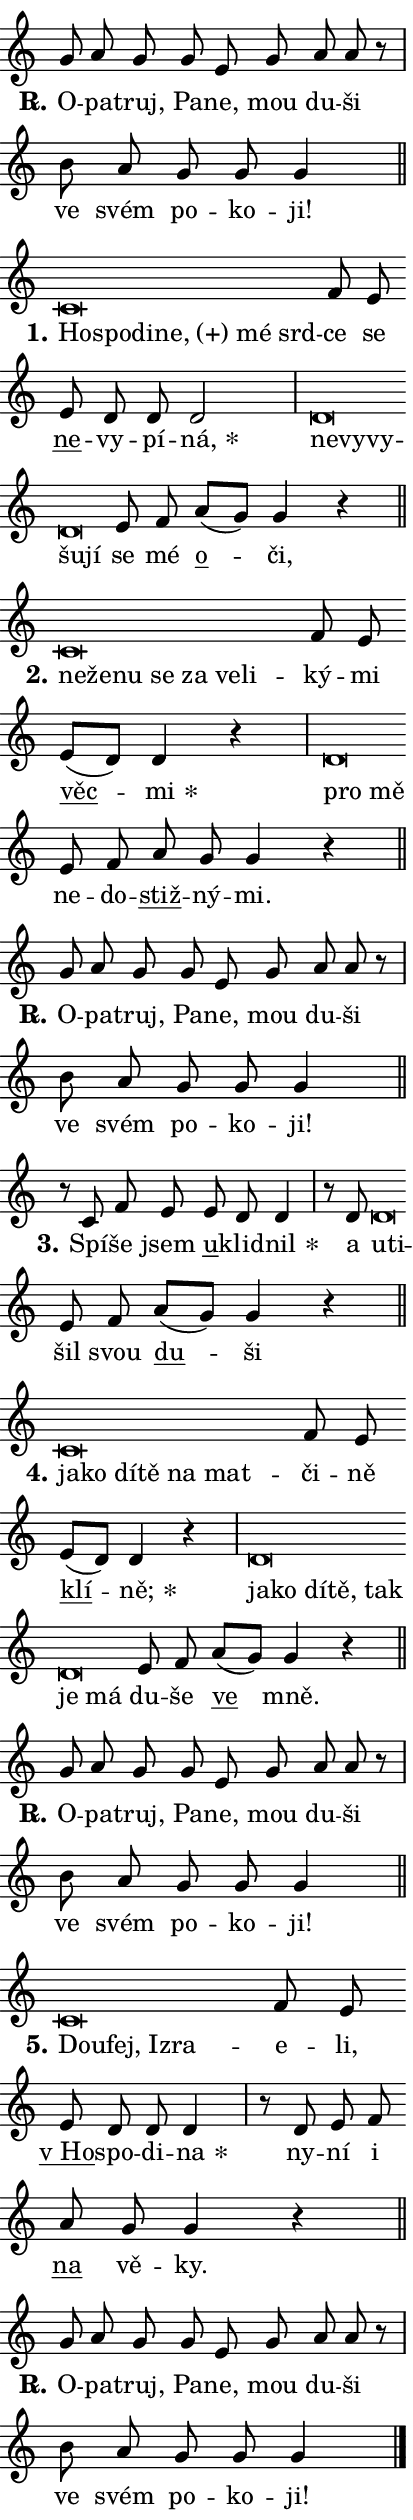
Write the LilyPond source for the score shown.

\version "2.24.0"
\header { tagline = "" }
\paper {
  indent = 0\cm
  top-margin = 0\cm
  right-margin = 0.13\cm % to fit lyric hyphens
  bottom-margin = 0\cm
  left-margin = 0\cm
  paper-width = 7\cm
  page-breaking = #ly:one-page-breaking
  system-system-spacing.basic-distance = #11
  score-system-spacing.basic-distance = #11
  ragged-last = ##f
}


%% Author: Thomas Morley
%% https://lists.gnu.org/archive/html/lilypond-user/2020-05/msg00002.html
#(define (line-position grob)
"Returns position of @var[grob} in current system:
   @code{'start}, if at first time-step
   @code{'end}, if at last time-step
   @code{'middle} otherwise
"
  (let* ((col (ly:item-get-column grob))
         (ln (ly:grob-object col 'left-neighbor))
         (rn (ly:grob-object col 'right-neighbor))
         (col-to-check-left (if (ly:grob? ln) ln col))
         (col-to-check-right (if (ly:grob? rn) rn col))
         (break-dir-left
           (and
             (ly:grob-property col-to-check-left 'non-musical #f)
             (ly:item-break-dir col-to-check-left)))
         (break-dir-right
           (and
             (ly:grob-property col-to-check-right 'non-musical #f)
             (ly:item-break-dir col-to-check-right))))
        (cond ((eqv? 1 break-dir-left) 'start)
              ((eqv? -1 break-dir-right) 'end)
              (else 'middle))))

#(define (tranparent-at-line-position vctor)
  (lambda (grob)
  "Relying on @code{line-position} select the relevant enry from @var{vctor}.
Used to determine transparency,"
    (case (line-position grob)
      ((end) (not (vector-ref vctor 0)))
      ((middle) (not (vector-ref vctor 1)))
      ((start) (not (vector-ref vctor 2))))))

noteHeadBreakVisibility =
#(define-music-function (break-visibility)(vector?)
"Makes @code{NoteHead}s transparent relying on @var{break-visibility}"
#{
  \override NoteHead.transparent =
    #(tranparent-at-line-position break-visibility)
#})

#(define delete-ledgers-for-transparent-note-heads
  (lambda (grob)
    "Reads whether a @code{NoteHead} is transparent.
If so this @code{NoteHead} is removed from @code{'note-heads} from
@var{grob}, which is supposed to be @code{LedgerLineSpanner}.
As a result ledgers are not printed for this @code{NoteHead}"
    (let* ((nhds-array (ly:grob-object grob 'note-heads))
           (nhds-list
             (if (ly:grob-array? nhds-array)
                 (ly:grob-array->list nhds-array)
                 '()))
           ;; Relies on the transparent-property being done before
           ;; Staff.LedgerLineSpanner.after-line-breaking is executed.
           ;; This is fragile ...
           (to-keep
             (remove
               (lambda (nhd)
                 (ly:grob-property nhd 'transparent #f))
               nhds-list)))
      ;; TODO find a better method to iterate over grob-arrays, similiar
      ;; to filter/remove etc for lists
      ;; For now rebuilt from scratch
      (set! (ly:grob-object grob 'note-heads)  '())
      (for-each
        (lambda (nhd)
          (ly:pointer-group-interface::add-grob grob 'note-heads nhd))
        to-keep))))

squashNotes = {
  \override NoteHead.X-extent = #'(-0.2 . 0.2)
  \override NoteHead.Y-extent = #'(-0.75 . 0)
  \override NoteHead.stencil =
    #(lambda (grob)
       (let ((pos (ly:grob-property grob 'staff-position)))
         (begin
           (if (< pos -7) (display "ERROR: Lower brevis then expected\n") (display "OK: Expected brevis position\n"))
           (if (<= pos -6) ly:text-interface::print ly:note-head::print))))
}
unSquashNotes = {
  \revert NoteHead.X-extent
  \revert NoteHead.Y-extent
  \revert NoteHead.stencil
}

hideNotes = \noteHeadBreakVisibility #begin-of-line-visible
unHideNotes = \noteHeadBreakVisibility #all-visible

% work-around for resetting accidentals
% https://lilypond.org/doc/v2.23/Documentation/notation/displaying-rhythms#unmetered-music
cadenzaMeasure = {
  \cadenzaOff
  \partial 1024 s1024
  \cadenzaOn
}

#(define-markup-command (accent layout props text) (markup?)
  "Underline accented syllable"
  (interpret-markup layout props
    #{\markup \override #'(offset . 4.3) \underline { #text }#}))

responsum = \markup \concat {
  "R" \hspace #-1.05 \path #0.1 #'((moveto 0 0.07) (lineto 0.9 0.8)) \hspace #0.05 "."
}

spaceSize = #0.6828661417322834 % exact space size for TeX Gyre Schola

\layout {
  \context {
    \Staff
    \remove "Time_signature_engraver"
    \override LedgerLineSpanner.after-line-breaking = #delete-ledgers-for-transparent-note-heads
  }
  \context {
    \Lyrics {
      \override LyricSpace.minimum-distance = \spaceSize
      \override LyricText.font-name = #"TeX Gyre Schola"
      \override LyricText.font-size = 1
      \override StanzaNumber.font-name = #"TeX Gyre Schola Bold"
      \override StanzaNumber.font-size = 1
    }
  }
  \context {
    \Score 
    \override NoteHead.text =
      #(lambda (grob) 
        (let ((pos (ly:grob-property grob 'staff-position)))
          #{\markup {
            \combine
              \halign #-0.55 \raise #(if (= pos -6) 0 0.5) \override #'(thickness . 2) \draw-line #'(3.2 . 0)
              \musicglyph "noteheads.sM1"
          }#}))
  }
}

% magnetic-lyrics.ily
%
%   written by
%     Jean Abou Samra <jean@abou-samra.fr>
%     Werner Lemberg <wl@gnu.org>
%
%   adapted by
%     Jiri Hon <jiri.hon@gmail.com>
%
% Version 2022-Apr-15

% https://www.mail-archive.com/lilypond-user@gnu.org/msg149350.html

#(define (Left_hyphen_pointer_engraver context)
   "Collect syllable-hyphen-syllable occurrences in lyrics and store
them in properties.  This engraver only looks to the left.  For
example, if the lyrics input is @code{foo -- bar}, it does the
following.

@itemize @bullet
@item
Set the @code{text} property of the @code{LyricHyphen} grob between
@q{foo} and @q{bar} to @code{foo}.

@item
Set the @code{left-hyphen} property of the @code{LyricText} grob with
text @q{foo} to the @code{LyricHyphen} grob between @q{foo} and
@q{bar}.
@end itemize

Use this auxiliary engraver in combination with the
@code{lyric-@/text::@/apply-@/magnetic-@/offset!} hook."
   (let ((hyphen #f)
         (text #f))
     (make-engraver
      (acknowledgers
       ((lyric-syllable-interface engraver grob source-engraver)
        (set! text grob)))
      (end-acknowledgers
       ((lyric-hyphen-interface engraver grob source-engraver)
        ;(when (not (grob::has-interface grob 'lyric-space-interface))
          (set! hyphen grob)));)
      ((stop-translation-timestep engraver)
       (when (and text hyphen)
         (ly:grob-set-object! text 'left-hyphen hyphen))
       (set! text #f)
       (set! hyphen #f)))))

#(define (lyric-text::apply-magnetic-offset! grob)
   "If the space between two syllables is less than the value in
property @code{LyricText@/.details@/.squash-threshold}, move the right
syllable to the left so that it gets concatenated with the left
syllable.

Use this function as a hook for
@code{LyricText@/.after-@/line-@/breaking} if the
@code{Left_@/hyphen_@/pointer_@/engraver} is active."
   (let ((hyphen (ly:grob-object grob 'left-hyphen #f)))
     (when hyphen
       (let ((left-text (ly:spanner-bound hyphen LEFT)))
         (when (grob::has-interface left-text 'lyric-syllable-interface)
           (let* ((common (ly:grob-common-refpoint grob left-text X))
                  (this-x-ext (ly:grob-extent grob common X))
                  (left-x-ext
                   (begin
                     ;; Trigger magnetism for left-text.
                     (ly:grob-property left-text 'after-line-breaking)
                     (ly:grob-extent left-text common X)))
                  ;; `delta` is the gap width between two syllables.
                  (delta (- (interval-start this-x-ext)
                            (interval-end left-x-ext)))
                  (details (ly:grob-property grob 'details))
                  (threshold (assoc-get 'squash-threshold details 0.2)))
             (when (< delta threshold)
               (let* (;; We have to manipulate the input text so that
                      ;; ligatures crossing syllable boundaries are not
                      ;; disabled.  For languages based on the Latin
                      ;; script this is essentially a beautification.
                      ;; However, for non-Western scripts it can be a
                      ;; necessity.
                      (lt (ly:grob-property left-text 'text))
                      (rt (ly:grob-property grob 'text))
                      (is-space (grob::has-interface hyphen 'lyric-space-interface))
                      (space (if is-space " " ""))
                      (extra-delta (if is-space spaceSize 0))
                      ;; Append new syllable.
                      (ltrt-space (if (and (string? lt) (string? rt))
                                (string-append lt space rt)
                                (make-concat-markup (list lt space rt))))
                      ;; Right-align `ltrt` to the right side.
                      (ltrt-space-markup (grob-interpret-markup
                               grob
                               (make-translate-markup
                                (cons (interval-length this-x-ext) 0)
                                (make-right-align-markup ltrt-space)))))
                 (begin
                   ;; Don't print `left-text`.
                   (ly:grob-set-property! left-text 'stencil #f)
                   ;; Set text and stencil (which holds all collected
                   ;; syllables so far) and shift it to the left.
                   (ly:grob-set-property! grob 'text ltrt-space)
                   (ly:grob-set-property! grob 'stencil ltrt-space-markup)
                   (ly:grob-translate-axis! grob (- (- delta extra-delta)) X))))))))))


#(define (lyric-hyphen::displace-bounds-first grob)
   ;; Make very sure this callback isn't triggered too early.
   (let ((left (ly:spanner-bound grob LEFT))
         (right (ly:spanner-bound grob RIGHT)))
     (ly:grob-property left 'after-line-breaking)
     (ly:grob-property right 'after-line-breaking)
     (ly:lyric-hyphen::print grob)))

squashThreshold = #0.4

\layout {
  \context {
    \Lyrics
    \consists #Left_hyphen_pointer_engraver
    \override LyricText.after-line-breaking =
      #lyric-text::apply-magnetic-offset!
    \override LyricHyphen.stencil = #lyric-hyphen::displace-bounds-first
    \override LyricText.details.squash-threshold = \squashThreshold
    \override LyricHyphen.minimum-distance = 0
    \override LyricHyphen.minimum-length = \squashThreshold
  }
}

squashText = \override LyricText.details.squash-threshold = 9999
unSquashText = \override LyricText.details.squash-threshold = \squashThreshold

leftText = \override LyricText.self-alignment-X = #LEFT
unLeftText = \revert LyricText.self-alignment-X

starOffset = #(lambda (grob) 
                (let ((x_offset (ly:self-alignment-interface::aligned-on-x-parent grob)))
                  (if (= x_offset 0) 0 (+ x_offset 1.2))))

star = #(define-music-function (syllable)(string?)
"Append star separator at the end of a syllable"
#{
  \once \override LyricText.X-offset = #starOffset
  \lyricmode { \markup {
    #syllable
    \override #'((font-name . "TeX Gyre Schola Bold")) \hspace #0.2 \lower #0.65 \larger "*"
  } }
#})

starAccent = #(define-music-function (syllable)(string?)
"Append star separator at the end of a syllable and make accent"
#{
  \once \override LyricText.X-offset = #starOffset
  \lyricmode { \markup {
    \accent #syllable
    \override #'((font-name . "TeX Gyre Schola Bold")) \hspace #0.2 \lower #0.65 \larger "*"
  } }
#})

breath = #(define-music-function (syllable)(string?)
"Append breathing indicator at the end of a syllable"
#{
  \lyricmode { \markup { #syllable "+" } }
#})

optionalBreath = #(define-music-function (syllable)(string?)
"Append optional breathing indicator at the end of a syllable"
#{
  \lyricmode { \markup { #syllable "(+)" } }
#})


\score {
    <<
        \new Voice = "melody" { \cadenzaOn \key c \major \relative { g'8 a g g e \bar "" g a a r \cadenzaMeasure \bar "|" b a g g g4 \cadenzaMeasure \bar "||" \break } }
        \new Lyrics \lyricsto "melody" { \lyricmode { \set stanza = \responsum
O -- pa -- truj, Pa -- ne, mou du -- ši ve svém po -- ko -- ji! } }
    >>
    \layout {}
}

\score {
    <<
        \new Voice = "melody" { \cadenzaOn \key c \major \relative { \squashNotes c'\breve*1/16 \hideNotes \breve*1/16 \bar "" \breve*1/16 \bar "" \breve*1/16 \bar "" \breve*1/16 \breve*1/16 \bar "" \unHideNotes \unSquashNotes f8 e \bar "" e d d d2 \cadenzaMeasure \bar "|" \squashNotes d\breve*1/16 \hideNotes \breve*1/16 \bar "" \breve*1/16 \bar "" \breve*1/16 \breve*1/16 \bar "" \unHideNotes \unSquashNotes e8 f \bar "" a[( g)] g4 r \cadenzaMeasure \bar "||" \break } }
        \new Lyrics \lyricsto "melody" { \lyricmode { \set stanza = "1."
\leftText Ho -- \squashText spo -- di -- \optionalBreath ne, mé srd -- \unLeftText \unSquashText ce se \markup \accent ne -- vy -- pí -- \star ná, \leftText ne -- \squashText vy -- vy -- šu -- jí \unLeftText \unSquashText se mé \markup \accent o -- či, } }
    >>
    \layout {}
}

\score {
    <<
        \new Voice = "melody" { \cadenzaOn \key c \major \relative { \squashNotes c'\breve*1/16 \hideNotes \breve*1/16 \bar "" \breve*1/16 \bar "" \breve*1/16 \bar "" \breve*1/16 \bar "" \breve*1/16 \breve*1/16 \bar "" \unHideNotes \unSquashNotes f8 e \bar "" e[( d)] d4 r \cadenzaMeasure \bar "|" \squashNotes d\breve*1/16 \hideNotes \breve*1/16 \bar "" \unHideNotes \unSquashNotes e8 f \bar "" a g g4 r \cadenzaMeasure \bar "||" \break } }
        \new Lyrics \lyricsto "melody" { \lyricmode { \set stanza = "2."
\leftText ne -- \squashText že -- nu se za ve -- li -- \unLeftText \unSquashText ký -- mi \markup \accent věc -- \star mi \leftText pro \squashText mě \unLeftText \unSquashText ne -- do -- \markup \accent stiž -- ný -- mi. } }
    >>
    \layout {}
}

\score {
    <<
        \new Voice = "melody" { \cadenzaOn \key c \major \relative { g'8 a g g e \bar "" g a a r \cadenzaMeasure \bar "|" b a g g g4 \cadenzaMeasure \bar "||" \break } }
        \new Lyrics \lyricsto "melody" { \lyricmode { \set stanza = \responsum
O -- pa -- truj, Pa -- ne, mou du -- ši ve svém po -- ko -- ji! } }
    >>
    \layout {}
}

\score {
    <<
        \new Voice = "melody" { \cadenzaOn \key c \major \relative { r8 c'8 f8 e \bar "" e d d4 \cadenzaMeasure \bar "|" r8 d \squashNotes d\breve*1/16 \hideNotes \breve*1/16 \bar "" \unHideNotes \unSquashNotes e8 f \bar "" a[( g)] g4 r \cadenzaMeasure \bar "||" \break } }
        \new Lyrics \lyricsto "melody" { \lyricmode { \set stanza = "3."
Spí -- še jsem \markup \accent u -- klid -- \star nil a \leftText u -- \squashText ti -- \unLeftText \unSquashText šil svou \markup \accent du -- ši } }
    >>
    \layout {}
}

\score {
    <<
        \new Voice = "melody" { \cadenzaOn \key c \major \relative { \squashNotes c'\breve*1/16 \hideNotes \breve*1/16 \bar "" \breve*1/16 \bar "" \breve*1/16 \bar "" \breve*1/16 \breve*1/16 \bar "" \unHideNotes \unSquashNotes f8 e \bar "" e[( d)] d4 r \cadenzaMeasure \bar "|" \squashNotes d\breve*1/16 \hideNotes \breve*1/16 \bar "" \breve*1/16 \bar "" \breve*1/16 \bar "" \breve*1/16 \bar "" \breve*1/16 \breve*1/16 \bar "" \unHideNotes \unSquashNotes e8 f \bar "" a[( g)] g4 r \cadenzaMeasure \bar "||" \break } }
        \new Lyrics \lyricsto "melody" { \lyricmode { \set stanza = "4."
\leftText ja -- \squashText ko dí -- tě na mat -- \unLeftText \unSquashText či -- ně \markup \accent klí -- \star ně; \leftText ja -- \squashText ko dí -- tě, tak je má \unLeftText \unSquashText du -- še \markup \accent ve mně. } }
    >>
    \layout {}
}

\score {
    <<
        \new Voice = "melody" { \cadenzaOn \key c \major \relative { g'8 a g g e \bar "" g a a r \cadenzaMeasure \bar "|" b a g g g4 \cadenzaMeasure \bar "||" \break } }
        \new Lyrics \lyricsto "melody" { \lyricmode { \set stanza = \responsum
O -- pa -- truj, Pa -- ne, mou du -- ši ve svém po -- ko -- ji! } }
    >>
    \layout {}
}

\score {
    <<
        \new Voice = "melody" { \cadenzaOn \key c \major \relative { \squashNotes c'\breve*1/16 \hideNotes \breve*1/16 \bar "" \breve*1/16 \breve*1/16 \bar "" \unHideNotes \unSquashNotes f8 e \bar "" e d d d4 \cadenzaMeasure \bar "|" r8 d e8 f \bar "" a g g4 r \cadenzaMeasure \bar "||" \break } }
        \new Lyrics \lyricsto "melody" { \lyricmode { \set stanza = "5."
\leftText Dou -- \squashText fej, Iz -- ra -- \unLeftText \unSquashText e -- li, \markup \accent "v Ho" -- spo -- di -- \star na ny -- ní i \markup \accent na vě -- ky. } }
    >>
    \layout {}
}

\score {
    <<
        \new Voice = "melody" { \cadenzaOn \key c \major \relative { g'8 a g g e \bar "" g a a r \cadenzaMeasure \bar "|" b a g g g4 \cadenzaMeasure \bar "||" \break } \bar "|." }
        \new Lyrics \lyricsto "melody" { \lyricmode { \set stanza = \responsum
O -- pa -- truj, Pa -- ne, mou du -- ši ve svém po -- ko -- ji! } }
    >>
    \layout {}
}
